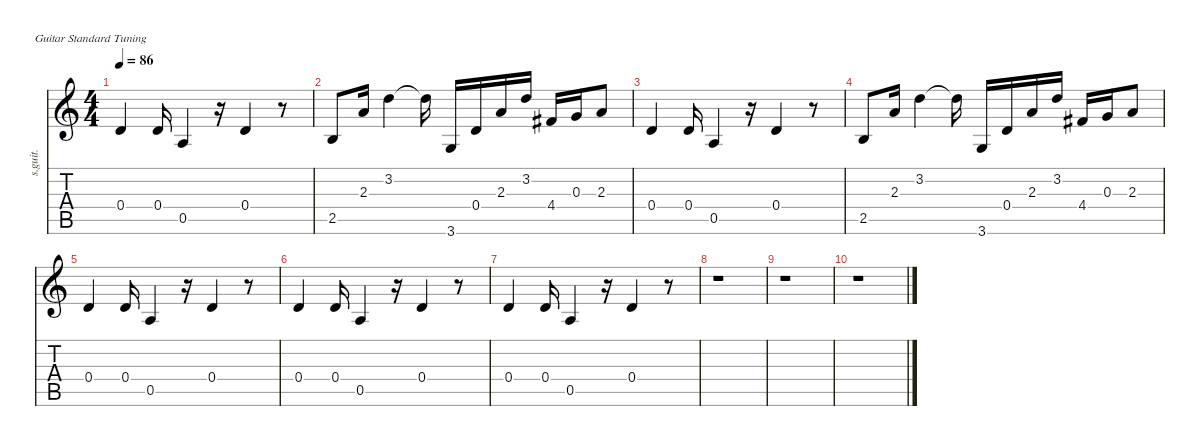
\defaultSystemsLayout 4
\hideDynamics
\bracketExtendMode nobrackets
\otherSystemsTrackNameOrientation horizontal
\track ("Joe Satriani" "s.guit.") {instrument acousticguitarsteel}
\staff {score tabs}
\tuning (E4 B3 G3 D3 A2 E2)
\ts (4 4)
\tempo 86
\clef g2
\ks c
0.4.4{dy f beam Up} 0.4.16{dy ff beam Up} 0.5.4{beam Up} r.16{beam Up} 0.4.4{beam Up} r.8{beam Up} |
2.5.8{beam Up} 2.3.16{beam Up} 3.2.4{beam Down} 3.2{t}.16{dy f beam Down} 3.6.16{beam Up} 0.4.16{beam Up} 2.3.16{beam Up} 3.2.16{dy ff beam Up} 4.4{acc #}.16{dy f beam Up} 0.3.16{dy mp beam Up} 2.3.8{dy f beam Up} |
0.4.4{beam Up} 0.4.16{dy ff beam Up} 0.5.4{beam Up} r.16{beam Up} 0.4.4{beam Up} r.8{beam Up} |
2.5.8{beam Up} 2.3.16{beam Up} 3.2.4{beam Down} 3.2{t}.16{dy f beam Down} 3.6.16{beam Up} 0.4.16{beam Up} 2.3.16{beam Up} 3.2.16{dy ff beam Up} 4.4{acc #}.16{dy f beam Up} 0.3.16{dy mp beam Up} 2.3.8{dy f beam Up} |
0.4.4{beam Up} 0.4.16{dy ff beam Up} 0.5.4{beam Up} r.16{beam Up} 0.4.4{beam Up} r.8{beam Up} |
0.4.4{dy f beam Up} 0.4.16{dy ff beam Up} 0.5.4{beam Up} r.16{beam Up} 0.4.4{beam Up} r.8{beam Up} |
0.4.4{dy f beam Up} 0.4.16{dy ff beam Up} 0.5.4{beam Up} r.16{beam Up} 0.4.4{beam Up} r.8{beam Up} |
r.1{beam Down} |
r.1{beam Down} |
r.1{beam Down}
